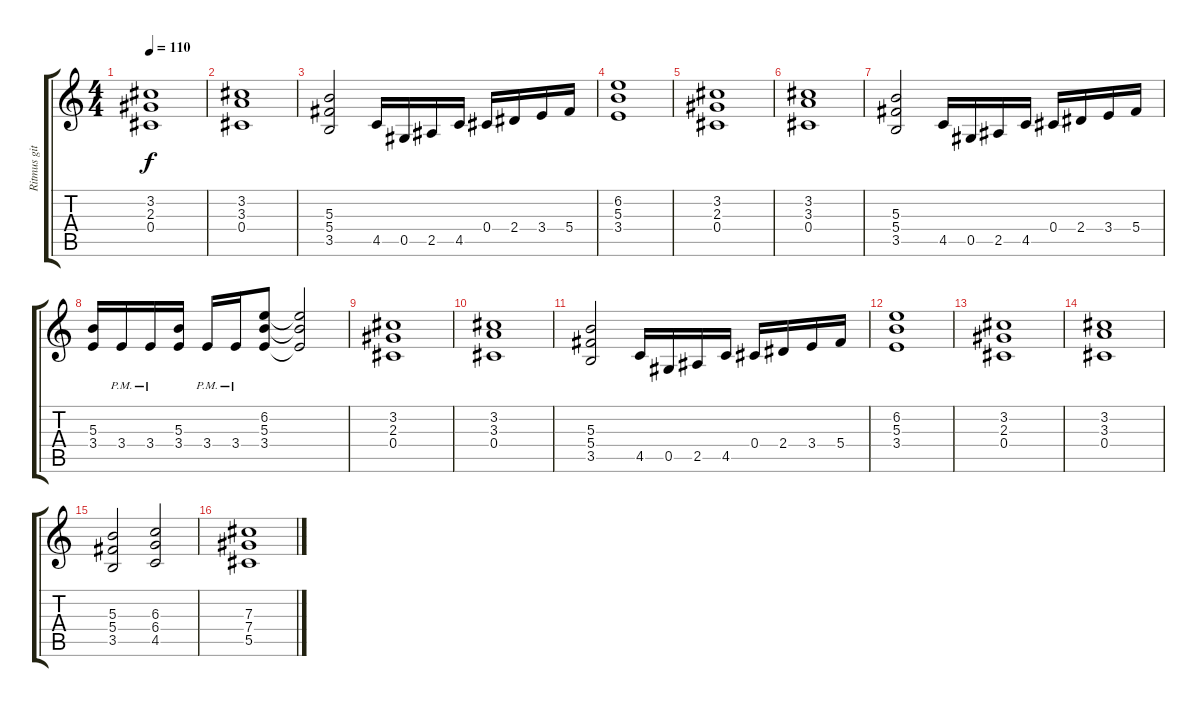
\track ("Ritmus gitár" "Ritmus git") {instrument distortionguitar}
\staff {score tabs}
\tuning (Eb4 Bb3 Gb3 Db3 Ab2 Eb2) {hide}
\ts (4 4)
\tempo 110
\clef g2
\ks c
(3.2 2.3 0.4).1{dy f} |
(3.2 3.3 0.4).1 |
(5.3 5.4 3.5).2 4.5.16 0.5.16 2.5.16 4.5.16 0.4.16 2.4.16 3.4.16 5.4.16 |
(6.2 5.3 3.4).1 |
(3.2 2.3 0.4).1 |
(3.2 3.3 0.4).1 |
(5.3 5.4 3.5).2 4.5.16 0.5.16 2.5.16 4.5.16 0.4.16 2.4.16 3.4.16 5.4.16 |
(5.3 3.4).16 3.4{pm}.16 3.4{pm}.16 (5.3 3.4).16 3.4{pm}.16 3.4{pm}.16 (6.2 5.3 3.4).8 (6.2{t} 5.3{t} 3.4{t}).2 |
(3.2 2.3 0.4).1 |
(3.2 3.3 0.4).1 |
(5.3 5.4 3.5).2 4.5.16 0.5.16 2.5.16 4.5.16 0.4.16 2.4.16 3.4.16 5.4.16 |
(6.2 5.3 3.4).1 |
(3.2 2.3 0.4).1 |
(3.2 3.3 0.4).1 |
(5.3 5.4 3.5).2 (6.3 6.4 4.5).2 |
(7.3 7.4 5.5).1
